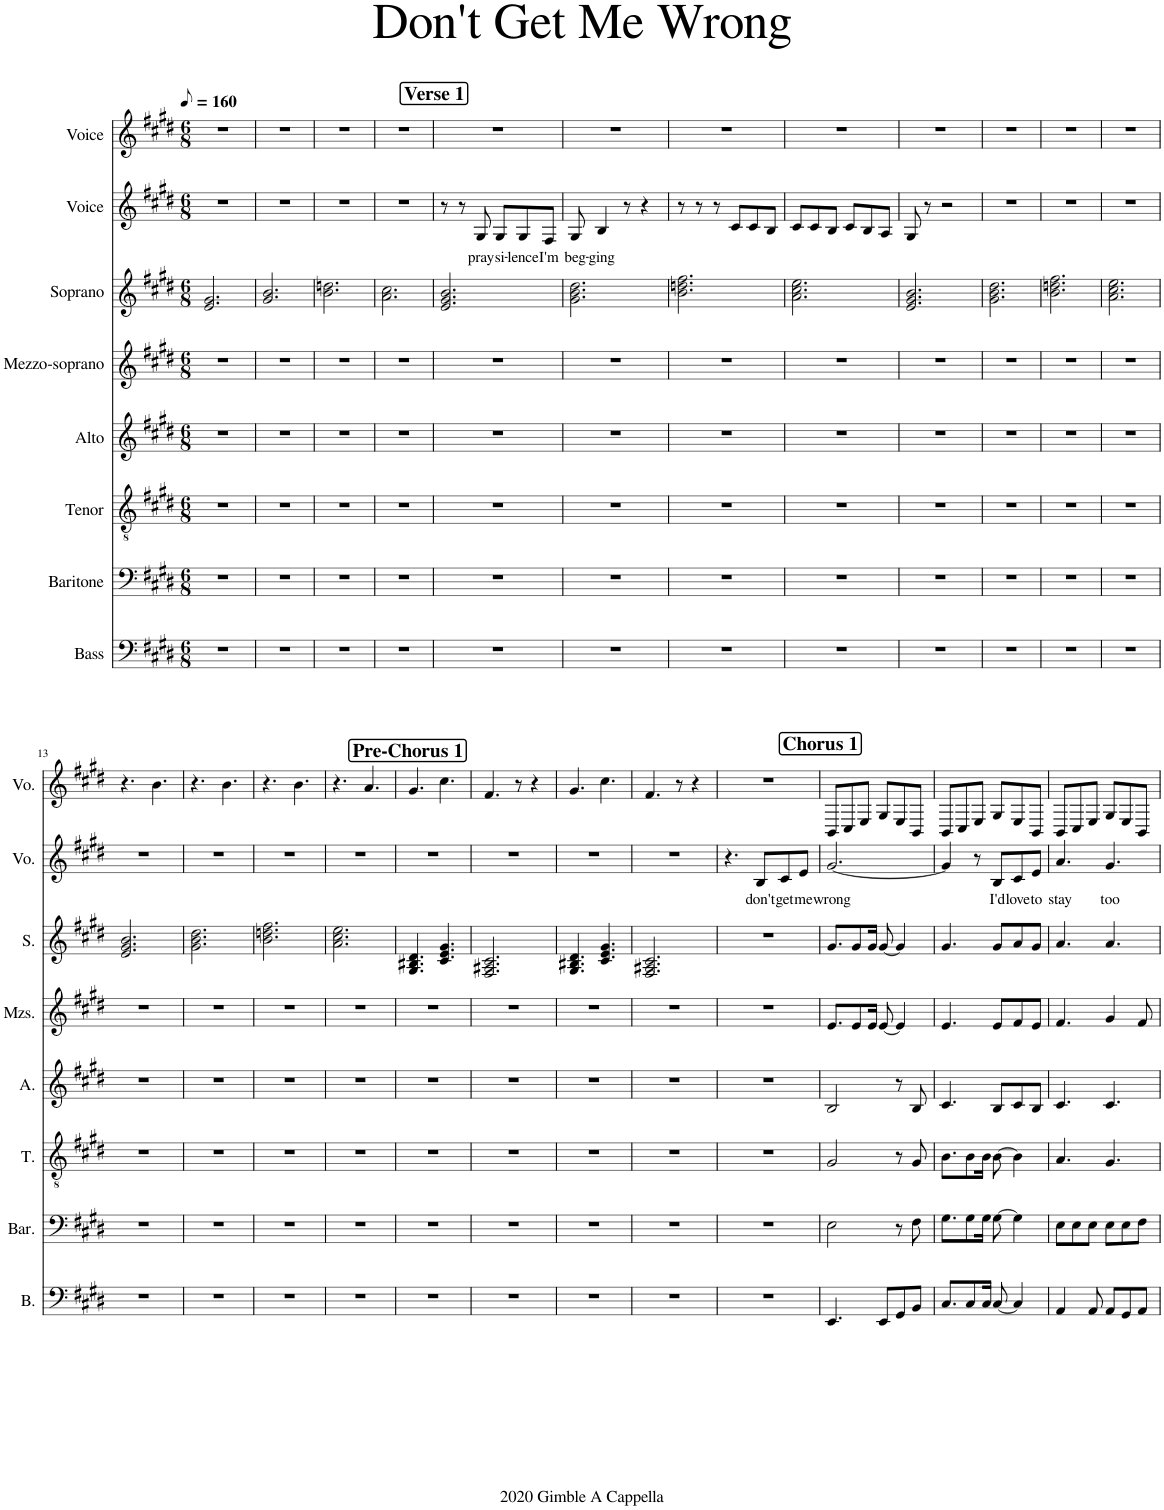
**kern	**kern	**kern	**kern	**kern	**kern	**kern	**text	**kern
*part8	*part7	*part6	*part5	*part4	*part3	*part2	*part2	*part1
*staff8	*staff7	*staff6	*staff5	*staff4	*staff3	*staff2	*staff2	*staff1
*I"Bass	*I"Baritone	*I"Tenor	*I"Alto	*I"Mezzo-soprano	*I"Soprano	*I"Voice	*	*I"Voice
*I'B.	*I'Bar.	*I'T.	*I'A.	*I'Mzs.	*I'S.	*I'Vo.	*	*I'Vo.
*clefF4	*clefF4	*clefGv2	*clefG2	*clefG2	*clefG2	*clefG2	*	*clefG2
*k[f#c#g#d#]	*k[f#c#g#d#]	*k[f#c#g#d#]	*k[f#c#g#d#]	*k[f#c#g#d#]	*k[f#c#g#d#]	*k[f#c#g#d#]	*	*k[f#c#g#d#]
*M6/8	*M6/8	*M6/8	*M6/8	*M6/8	*M6/8	*M6/8	*	*M6/8
*MM80	*MM80	*MM80	*MM80	*MM80	*MM80	*MM80	*	*MM80
=1	=1	=1	=1	=1	=1	=1	=1	=1
2.r	2.r	2.r	2.r	2.r	2.e/ 2.g#/	2.r	.	2.r
=2	=2	=2	=2	=2	=2	=2	=2	=2
2.r	2.r	2.r	2.r	2.r	2.g#/ 2.b/	2.r	.	2.r
=3	=3	=3	=3	=3	=3	=3	=3	=3
2.r	2.r	2.r	2.r	2.r	2.b\ 2.ddn\	2.r	.	2.r
=4	=4	=4	=4	=4	=4	=4	=4	=4
2.r	2.r	2.r	2.r	2.r	2.a\ 2.cc#\	2.r	.	2.r
!!LO:REH:place=s1:a:B:cj:fs=14:t=Verse 1
=5	=5	=5	=5	=5	=5	=5	=5	=5
2.r	2.r	2.r	2.r	2.r	2.e/ 2.g#/ 2.b/	8r	.	2.r
.	.	.	.	.	.	8r	.	.
!	!	!	!	!	!	!	!LO:LY:b	!
.	.	.	.	.	.	8G#/	pray	.
!	!	!	!	!	!	!	!LO:LY:b	!
.	.	.	.	.	.	8G#/L	si-	.
!	!	!	!	!	!	!	!LO:LY:b	!
.	.	.	.	.	.	8G#/	-lence	.
!	!	!	!	!	!	!	!LO:LY:b	!
.	.	.	.	.	.	8F#/J	I'm	.
=6	=6	=6	=6	=6	=6	=6	=6	=6
!	!	!	!	!	!	!	!LO:LY:b	!
2.r	2.r	2.r	2.r	2.r	2.g#\ 2.b\ 2.dd#\	8G#/	beg-	2.r
!	!	!	!	!	!	!	!LO:LY:b	!
.	.	.	.	.	.	4B/	-ging	.
.	.	.	.	.	.	8r	.	.
.	.	.	.	.	.	4r	.	.
=7	=7	=7	=7	=7	=7	=7	=7	=7
2.r	2.r	2.r	2.r	2.r	2.b\ 2.ddn\ 2.ff#\	8r	.	2.r
.	.	.	.	.	.	8r	.	.
.	.	.	.	.	.	8r	.	.
.	.	.	.	.	.	8c#/L	.	.
.	.	.	.	.	.	8c#/	.	.
.	.	.	.	.	.	8B/J	.	.
=8	=8	=8	=8	=8	=8	=8	=8	=8
2.r	2.r	2.r	2.r	2.r	2.a\ 2.cc#\ 2.ee\	8c#/L	.	2.r
.	.	.	.	.	.	8c#/	.	.
.	.	.	.	.	.	8B/J	.	.
.	.	.	.	.	.	8c#/L	.	.
.	.	.	.	.	.	8B/	.	.
.	.	.	.	.	.	8A/J	.	.
=9	=9	=9	=9	=9	=9	=9	=9	=9
2.r	2.r	2.r	2.r	2.r	2.e/ 2.g#/ 2.b/	8G#/	.	2.r
.	.	.	.	.	.	8r	.	.
.	.	.	.	.	.	2r	.	.
=10	=10	=10	=10	=10	=10	=10	=10	=10
2.r	2.r	2.r	2.r	2.r	2.g#\ 2.b\ 2.dd#\	2.r	.	2.r
=11	=11	=11	=11	=11	=11	=11	=11	=11
2.r	2.r	2.r	2.r	2.r	2.b\ 2.ddn\ 2.ff#\	2.r	.	2.r
=12	=12	=12	=12	=12	=12	=12	=12	=12
2.r	2.r	2.r	2.r	2.r	2.a\ 2.cc#\ 2.ee\	2.r	.	2.r
!!LO:LB:g=z
=13	=13	=13	=13	=13	=13	=13	=13	=13
2.r	2.r	2.r	2.r	2.r	2.e/ 2.g#/ 2.b/	2.r	.	4.r
.	.	.	.	.	.	.	.	4.b\
=14	=14	=14	=14	=14	=14	=14	=14	=14
2.r	2.r	2.r	2.r	2.r	2.g#\ 2.b\ 2.dd#\	2.r	.	4.r
.	.	.	.	.	.	.	.	4.b\
=15	=15	=15	=15	=15	=15	=15	=15	=15
2.r	2.r	2.r	2.r	2.r	2.b\ 2.ddn\ 2.ff#\	2.r	.	4.r
.	.	.	.	.	.	.	.	4.b\
=16	=16	=16	=16	=16	=16	=16	=16	=16
2.r	2.r	2.r	2.r	2.r	2.a\ 2.cc#\ 2.ee\	2.r	.	4.r
.	.	.	.	.	.	.	.	4.a/
!!LO:REH:place=s1:a:B:cj:fs=14:t=Pre-Chorus 1
=17	=17	=17	=17	=17	=17	=17	=17	=17
2.r	2.r	2.r	2.r	2.r	4.G#/ 4.B#X/ 4.d#/	2.r	.	4.g#/
.	.	.	.	.	4.c#/ 4.e/ 4.g#/	.	.	4.cc#\
=18	=18	=18	=18	=18	=18	=18	=18	=18
2.r	2.r	2.r	2.r	2.r	2.F#/ 2.A#X/ 2.c#/	2.r	.	4.f#/
.	.	.	.	.	.	.	.	8r
.	.	.	.	.	.	.	.	4r
=19	=19	=19	=19	=19	=19	=19	=19	=19
2.r	2.r	2.r	2.r	2.r	4.G#/ 4.B#X/ 4.d#/	2.r	.	4.g#/
.	.	.	.	.	4.c#/ 4.e/ 4.g#/	.	.	4.cc#\
=20	=20	=20	=20	=20	=20	=20	=20	=20
2.r	2.r	2.r	2.r	2.r	2.F#/ 2.A#X/ 2.c#/	2.r	.	4.f#/
.	.	.	.	.	.	.	.	8r
.	.	.	.	.	.	.	.	4r
=21	=21	=21	=21	=21	=21	=21	=21	=21
2.r	2.r	2.r	2.r	2.r	2.r	4.r	.	2.r
!	!	!	!	!	!	!	!LO:LY:b	!
.	.	.	.	.	.	8B/L	don't	.
!	!	!	!	!	!	!	!LO:LY:b	!
.	.	.	.	.	.	8c#/	get	.
!	!	!	!	!	!	!	!LO:LY:b	!
.	.	.	.	.	.	8e/J	me	.
!!LO:REH:place=s1:a:B:cj:fs=14:t=Chorus 1
=22	=22	=22	=22	=22	=22	=22	=22	=22
!	!	!	!	!	!	!	!LO:LY:b	!
4.EE/	2E\	2G#/	2B/	8.e/L	8.g#/L	[2.g#/	wrong	8BB/L
.	.	.	.	.	.	.	.	8C#/
.	.	.	.	8e/	8g#/	.	.	.
.	.	.	.	.	.	.	.	8E/J
.	.	.	.	16e/Jk	16g#/Jk	.	.	.
8EE/L	.	.	.	[8e/	[8g#/	.	.	8G#/L
8GG#/	8r	8r	8r	4e/]	4g#/]	.	.	8E/
8BB/J	8F#\	8G#/	8B/	.	.	.	.	8BB/J
=23	=23	=23	=23	=23	=23	=23	=23	=23
8.C#/L	8.G#\L	8.B\L	4.c#/	4.e/	4.g#/	4g#/]	.	8BB/L
.	.	.	.	.	.	.	.	8C#/
8C#/	8G#\	8B\	.	.	.	.	.	.
.	.	.	.	.	.	8r	.	8E/J
16C#/Jk	16G#\Jk	16B\Jk	.	.	.	.	.	.
!	!	!	!	!	!	!	!LO:LY:b	!
[8C#/	[8G#\	[8B\	8B/L	8e/L	8g#/L	8B/L	I'd	8G#/L
!	!	!	!	!	!	!	!LO:LY:b	!
4C#/]	4G#\]	4B\]	8c#/	8f#/	8a/	8c#/	love	8E/
!	!	!	!	!	!	!	!LO:LY:b	!
.	.	.	8B/J	8e/J	8g#/J	8e/J	to	8BB/J
=24	=24	=24	=24	=24	=24	=24	=24	=24
!	!	!	!	!	!	!	!LO:LY:b	!
4AA/	8E\L	4.A/	4.c#/	4.f#/	4.a/	4.a/	stay	8BB/L
.	8E\	.	.	.	.	.	.	8C#/
8AA/	8E\J	.	.	.	.	.	.	8E/J
!	!	!	!	!	!	!	!LO:LY:b	!
8AA/L	8E\L	4.G#/	4.c#/	4g#/	4.a/	4.g#/	too	8G#/L
8GG#/	8E\	.	.	.	.	.	.	8E/
8AA/J	8F#\J	.	.	8f#/	.	.	.	8BB/J
=	=	=	=	=	=	=	=	=
*-	*-	*-	*-	*-	*-	*-	*-	*-
